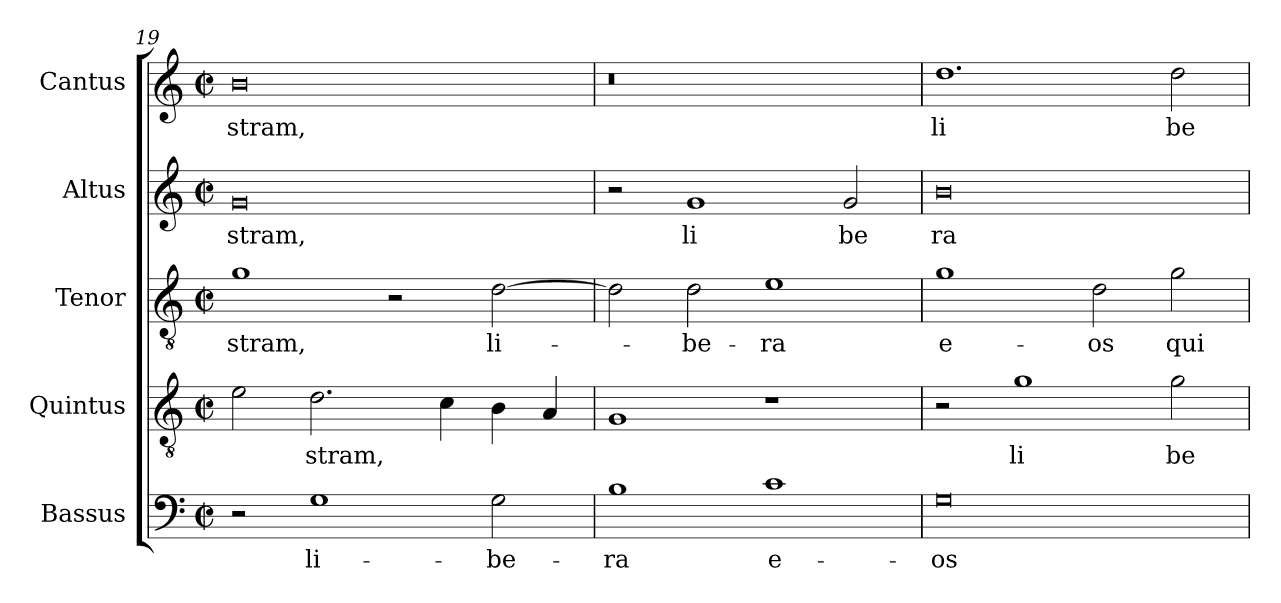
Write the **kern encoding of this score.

**kern	**text	**kern	**text	**kern	**text	**kern	**text	**kern	**text
*part5	*part5	*part4	*part4	*part3	*part3	*part2	*part2	*part1	*part1
*staff5	*staff5	*staff4	*staff4	*staff3	*staff3	*staff2	*staff2	*staff1	*staff1
*I"Bassus	*	*I"Quintus	*	*I"Tenor	*	*I"Altus	*	*I"Cantus	*
*clefF4	*	*clefGv2	*	*clefGv2	*	*clefG2	*	*clefG2	*
*M2/2	*	*M2/2	*	*M2/2	*	*M2/2	*	*M2/2	*
*met(c|)	*	*met(c|)	*	*met(c|)	*	*met(c|)	*	*met(c|)	*
=19	=19	=19	=19	=19	=19	=19	=19	=19	=19
!	!	!	!	!	!LO:LY:b:cj	!	!LO:LY:b:cj	!	!LO:LY:b:cj
2r	.	2e\	.	1g	-stram,	0g	-stram,	0b	stram,
!	!LO:LY:b:cj	!	!LO:LY:b	!	!	!	!	!	!
1G	li-	2.d\	stram,	.	.	.	.	.	.
.	.	.	.	2r	.	.	.	.	.
.	.	4c\	.	.	.	.	.	.	.
!	!LO:LY:b:cj	!	!	!	!LO:LY:b:cj	!	!	!	!
2G\	-be-	4B\	.	[>2d\	li-	.	.	.	.
.	.	4A/	.	.	.	.	.	.	.
=20	=20	=20	=20	=20	=20	=20	=20	=20	=20
!	!LO:LY:b:cj	!	!	!	!	!	!	!	!
1B	-ra	1G	.	2d\]	.	2r	.	0r	.
!	!	!	!	!	!LO:LY:b:cj	!	!LO:LY:b:cj	!	!
.	.	.	.	2d\	-be-	1g	li	.	.
!	!LO:LY:b:cj	!	!	!	!LO:LY:b:cj	!	!	!	!
1c	e-	1r	.	1e	-ra	.	.	.	.
!	!	!	!	!	!	!	!LO:LY:b:cj	!	!
.	.	.	.	.	.	2g/	be	.	.
=21	=21	=21	=21	=21	=21	=21	=21	=21	=21
!	!LO:LY:b:cj	!	!	!	!LO:LY:b:cj	!	!LO:LY:b:cj	!	!LO:LY:b:cj
0G	-os	2r	.	1g	e-	0b	ra	1.dd	li
!	!	!	!LO:LY:b:cj	!	!	!	!	!	!
.	.	1g	li	.	.	.	.	.	.
!	!	!	!	!	!LO:LY:b:cj	!	!	!	!
.	.	.	.	2d\	-os	.	.	.	.
!	!	!	!LO:LY:b:cj	!	!LO:LY:b:cj	!	!	!	!LO:LY:b:cj
.	.	2g\	be	2g\	qui	.	.	2dd\	be
=	=	=	=	=	=	=	=	=	=
*-	*-	*-	*-	*-	*-	*-	*-	*-	*-
